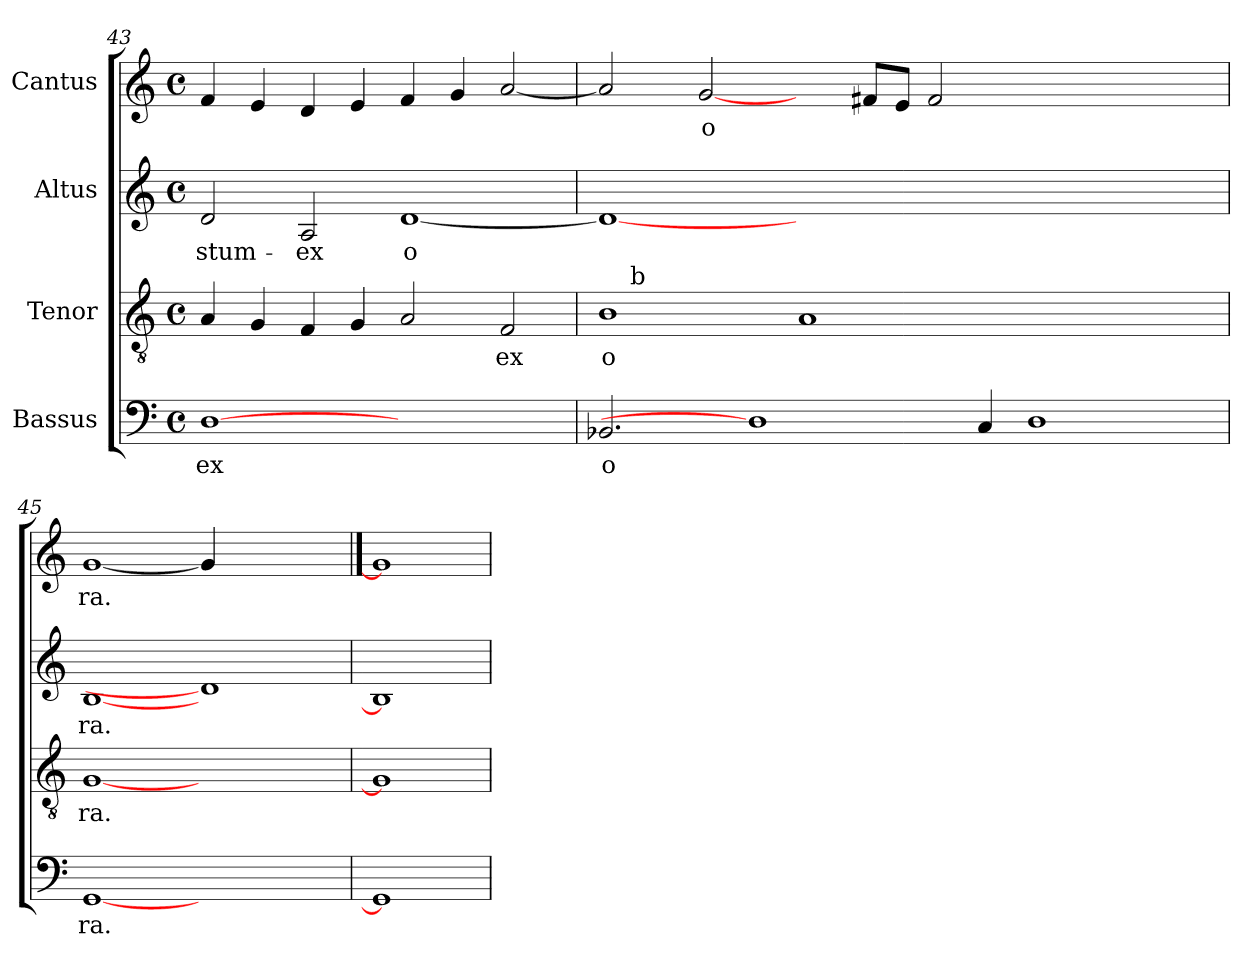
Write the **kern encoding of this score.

**kern	**text	**kern	**text	**kern	**text	**kern	**text
*part4	*part4	*part3	*part3	*part2	*part2	*part1	*part1
*staff4	*staff4	*staff3	*staff3	*staff2	*staff2	*staff1	*staff1
*I"Bassus	*	*I"Tenor	*	*I"Altus	*	*I"Cantus	*
*clefF4	*	*clefGv2	*	*clefG2	*	*clefG2	*
*	*	*	*	*	*	*k[]	*
*	*	*	*	*	*	*C:	*
*M4/4	*	*M4/4	*	*M4/4	*	*M4/4	*
*met(c)	*	*met(c)	*	*met(c)	*	*met(c)	*
=43	=43	=43	=43	=43	=43	=43	=43
!	!LO:LY:b:cj	!	!	!	!LO:LY:b:cj	!	!
[1D	ex	4A/	.	2d/	stum-	4f/	.
.	.	4G/	.	.	.	4e/	.
!	!	!	!	!	!LO:LY:b:cj	!	!
.	.	4F/	.	2A/	-ex	4d/	.
.	.	4G/	.	.	.	4e/	.
!	!	!	!	!	!LO:LY:b:rj	!	!
1ryy	.	2A/	.	[<1d	o	4f/	.
.	.	.	.	.	.	4g/	.
!	!	!	!LO:LY:b:cj	!	!	!	!
.	.	2F/	ex	.	.	[<2a/	.
=44	=44	=44	=44	=44	=44	=44	=44
!	!LO:LY:b:cj	!	!LO:LY:b:rj	!	!	!	!
*	*	*^	*	*	*	*	*
2.BB-X/	o	1B	16ryy	o	1d_	.	2a/]	.
.	.	.	64ryy	.	.	.	.	.
!	!	!	!LO:TX:a:t=b	!	!	!	!	!
.	.	.	1ryy	.	.	.	.	.
!	!	!	!	!	!	!	!	!LO:LY:b:cj
.	.	.	.	.	.	.	[2g/	o
1D]	.	.	.	.	.	.	.	.
.	.	1A	.	.	0ryy	.	4ryy	.
.	.	.	1ryy	.	.	.	.	.
.	.	.	.	.	.	.	8f#X/L	.
.	.	.	.	.	.	.	8e/J	.
.	.	.	.	.	.	.	2f#/	.
4C/	.	.	.	.	.	.	.	.
1D	.	1ryy	.	.	.	.	1ryy	.
.	.	.	2ryy	.	.	.	.	.
.	.	.	4ryy	.	.	.	.	.
.	.	.	8ryy	.	.	.	.	.
.	.	.	32.ryy	.	.	.	.	.
=45	=45	=45	=45	=45	=45	=45	=45	=45
!	!LO:LY:b:cj	!	!	!LO:LY:b:cj	!	!LO:LY:b:cj	!	!LO:LY:b:cj
*	*	*v	*v	*	*	*	*	*
[1GG	ra.	[1G	ra.	[1B	ra.	[1g	ra.
1ryy	.	1ryy	.	1d]	.	4g/]	.
.	.	.	.	.	.	2.ryy	.
=46	==46	=46	==46	=46	==46	==46	==46
1GG]	.	1G]	.	1B]	.	1g]	.
=	=	=	=	=	=	=	=
*-	*-	*-	*-	*-	*-	*-	*-
